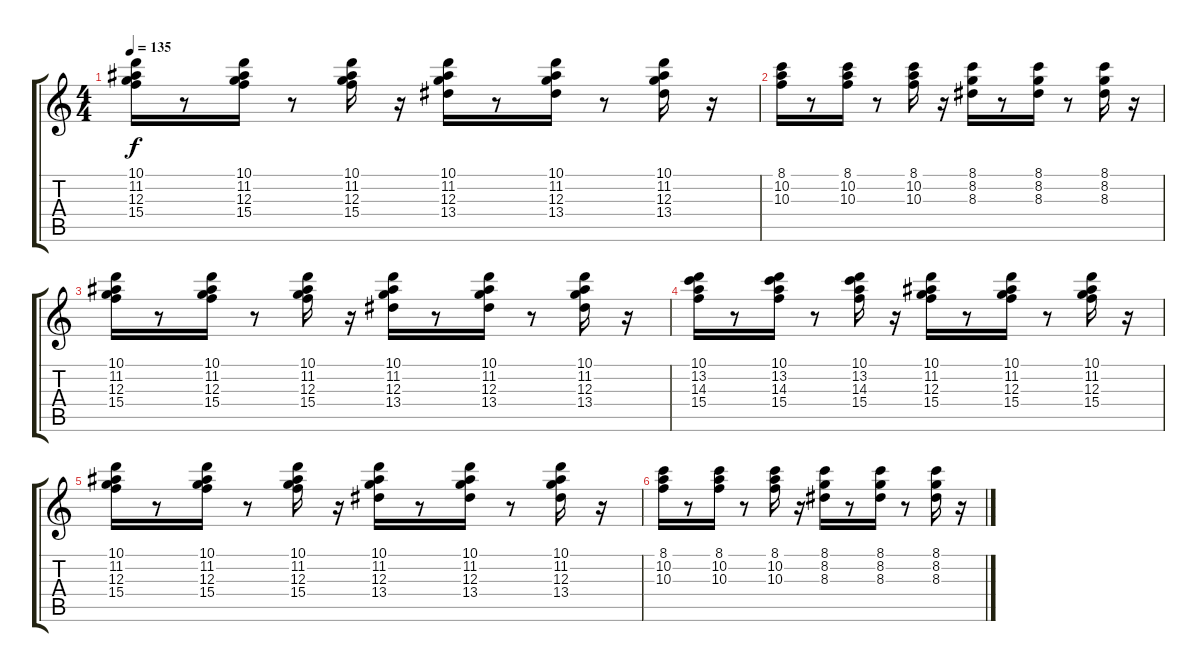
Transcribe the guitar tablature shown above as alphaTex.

\track "" {instrument slapbass2}
\staff {score tabs}
\tuning (E4 B3 G3 D3 A2 E2) {hide}
\ts (4 4)
\tempo 135
\clef g2
\ks c
(10.1 11.2 12.3 15.4).16{dy f} r.8 (10.1 11.2 12.3 15.4).16 r.8 (10.1 11.2 12.3 15.4).16 r.16 (10.1 11.2 12.3 13.4).16 r.8 (10.1 11.2 12.3 13.4).16 r.8 (10.1 11.2 12.3 13.4).16 r.16 |
(8.1 10.2 10.3).16 r.8 (8.1 10.2 10.3).16 r.8 (8.1 10.2 10.3).16 r.16 (8.1 8.2 8.3).16 r.8 (8.1 8.2 8.3).16 r.8 (8.1 8.2 8.3).16 r.16 |
(10.1 11.2 12.3 15.4).16 r.8 (10.1 11.2 12.3 15.4).16 r.8 (10.1 11.2 12.3 15.4).16 r.16 (10.1 11.2 12.3 13.4).16 r.8 (10.1 11.2 12.3 13.4).16 r.8 (10.1 11.2 12.3 13.4).16 r.16 |
(10.1 13.2 14.3 15.4).16 r.8 (10.1 13.2 14.3 15.4).16 r.8 (10.1 13.2 14.3 15.4).16 r.16 (10.1 11.2 12.3 15.4).16 r.8 (10.1 11.2 12.3 15.4).16 r.8 (10.1 11.2 12.3 15.4).16 r.16 |
(10.1 11.2 12.3 15.4).16 r.8 (10.1 11.2 12.3 15.4).16 r.8 (10.1 11.2 12.3 15.4).16 r.16 (10.1 11.2 12.3 13.4).16 r.8 (10.1 11.2 12.3 13.4).16 r.8 (10.1 11.2 12.3 13.4).16 r.16 |
(8.1 10.2 10.3).16 r.8 (8.1 10.2 10.3).16 r.8 (8.1 10.2 10.3).16 r.16 (8.1 8.2 8.3).16 r.8 (8.1 8.2 8.3).16 r.8 (8.1 8.2 8.3).16 r.16
